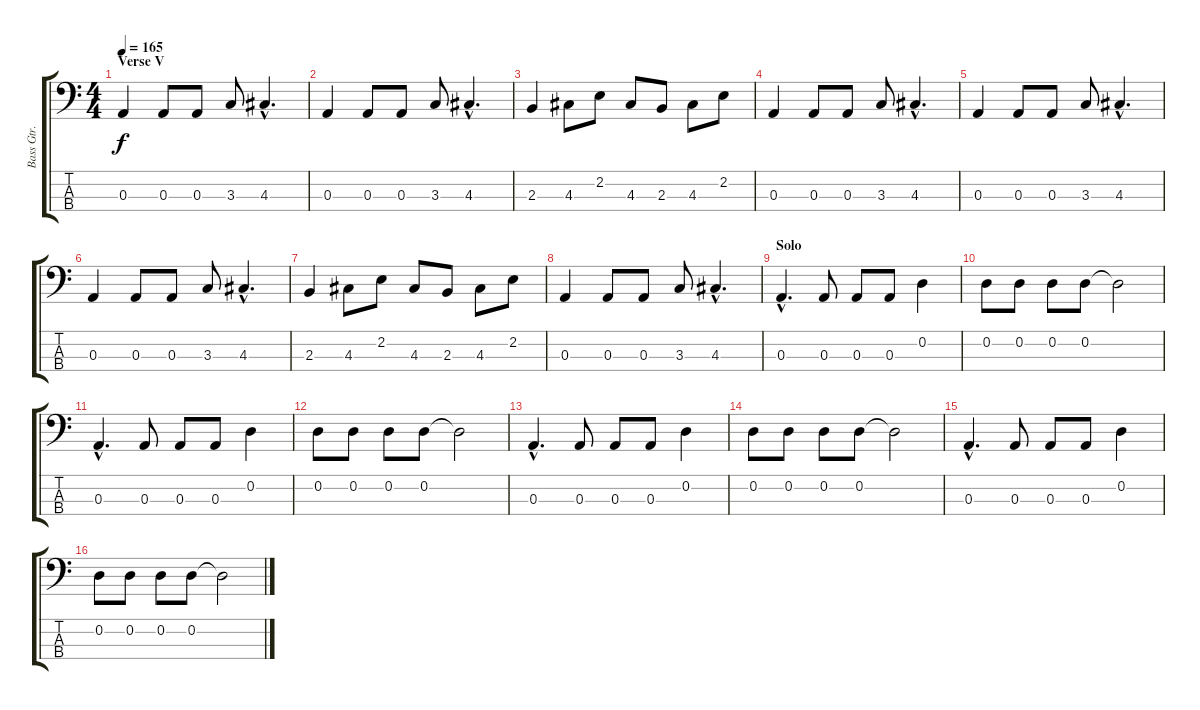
\track ("Bass Gtr." "Bass Gtr.") {instrument electricbassfinger}
\staff {score tabs}
\tuning (G2 D2 A1 E1) {hide}
\ts (4 4)
\section ("" "Verse V")
\tempo 165
\clef f4
\ks c
0.3.4{dy f} 0.3.8 0.3.8 3.3.8 4.3{hac}.4{d} |
0.3.4 0.3.8 0.3.8 3.3.8 4.3{hac}.4{d} |
2.3.4 4.3.8 2.2.8 4.3.8 2.3.8 4.3.8 2.2.8 |
0.3.4 0.3.8 0.3.8 3.3.8 4.3{hac}.4{d} |
0.3.4 0.3.8 0.3.8 3.3.8 4.3{hac}.4{d} |
0.3.4 0.3.8 0.3.8 3.3.8 4.3{hac}.4{d} |
2.3.4 4.3.8 2.2.8 4.3.8 2.3.8 4.3.8 2.2.8 |
0.3.4 0.3.8 0.3.8 3.3.8 4.3{hac}.4{d} |
\section ("" "Solo")
0.3{hac}.4{d} 0.3.8 0.3.8 0.3.8 0.2.4 |
0.2.8 0.2.8 0.2.8 0.2.8 0.2{t}.2 |
0.3{hac}.4{d} 0.3.8 0.3.8 0.3.8 0.2.4 |
0.2.8 0.2.8 0.2.8 0.2.8 0.2{t}.2 |
0.3{hac}.4{d} 0.3.8 0.3.8 0.3.8 0.2.4 |
0.2.8 0.2.8 0.2.8 0.2.8 0.2{t}.2 |
0.3{hac}.4{d} 0.3.8 0.3.8 0.3.8 0.2.4 |
0.2.8 0.2.8 0.2.8 0.2.8 0.2{t}.2
